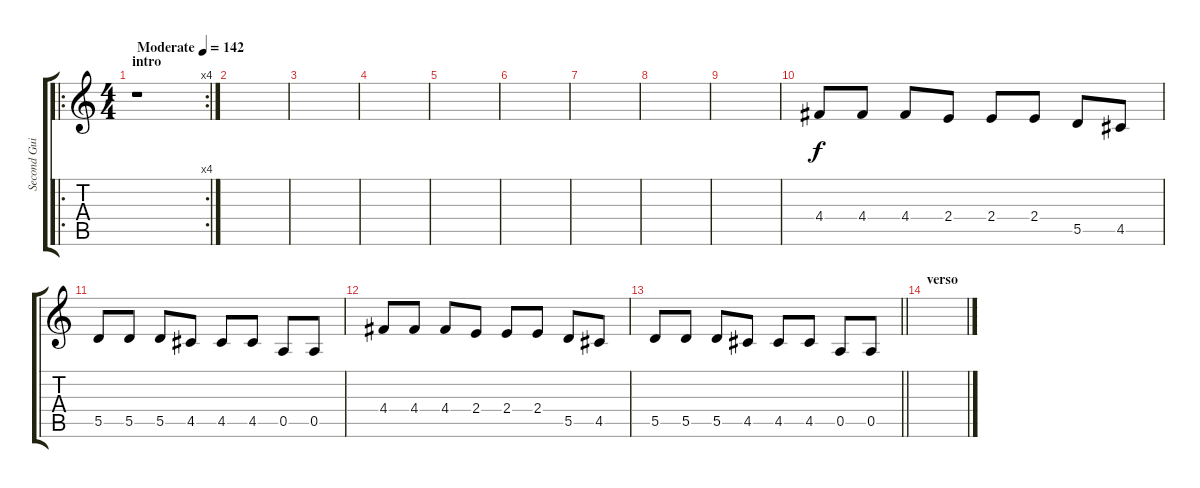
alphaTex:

\track ("Second Guitar" "Second Gui") {instrument distortionguitar}
\staff {score tabs}
\tuning (E4 B3 G3 D3 A2 E2) {hide}
\ro
\rc 4
\ts (4 4)
\section ("" "intro")
\tempo (142 "Moderate")
\clef g2
\ks c
r.1{dy f instrument distortionguitar} |
|
|
|
|
|
|
|
|
4.4.8 4.4.8 4.4.8 2.4.8 2.4.8 2.4.8 5.5.8 4.5.8 |
5.5.8 5.5.8 5.5.8 4.5.8 4.5.8 4.5.8 0.5.8 0.5.8 |
4.4.8 4.4.8 4.4.8 2.4.8 2.4.8 2.4.8 5.5.8 4.5.8 |
\barLineRight lightlight
5.5.8 5.5.8 5.5.8 4.5.8 4.5.8 4.5.8 0.5.8 0.5.8 |
\section ("" "verso")
